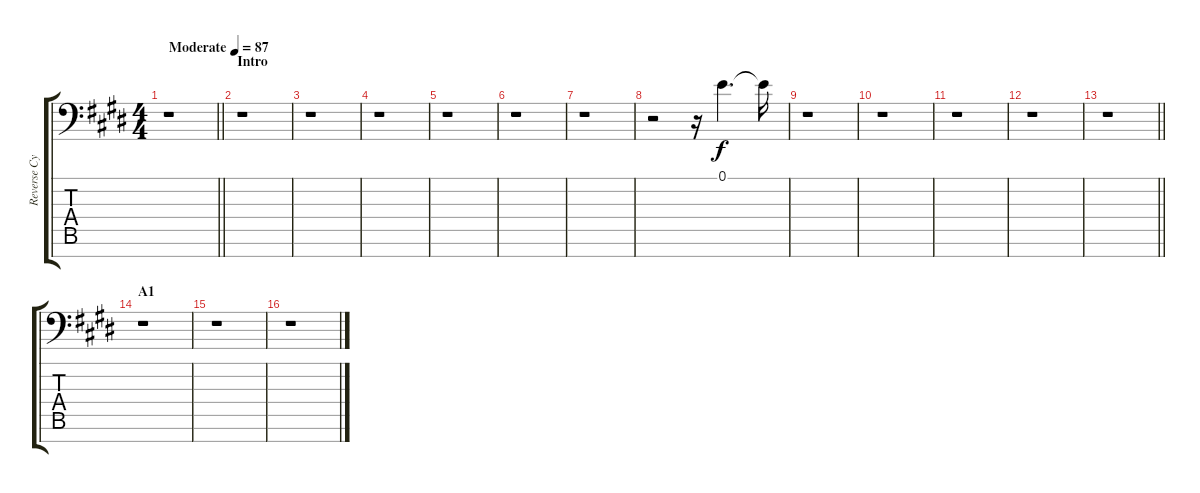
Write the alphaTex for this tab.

\track ("Reverse Cymbal" "Reverse Cy") {instrument reversecymbal}
\staff {score tabs}
\tuning (E4 B3 G3 D3 A2 E2 C-1) {hide}
\ts (4 4)
\tempo (87 "Moderate")
\clef f4
\barLineRight lightlight
\ks e
r.1{dy f instrument reversecymbal} |
\section ("" "Intro")
r.1 |
r.1 |
r.1 |
r.1 |
r.1 |
r.1 |
r.2 r.16 0.1.4{d} 0.1{t}.16 |
r.1 |
r.1 |
r.1 |
r.1 |
\barLineRight lightlight
r.1 |
\section ("" "A1")
r.1 |
r.1 |
r.1
